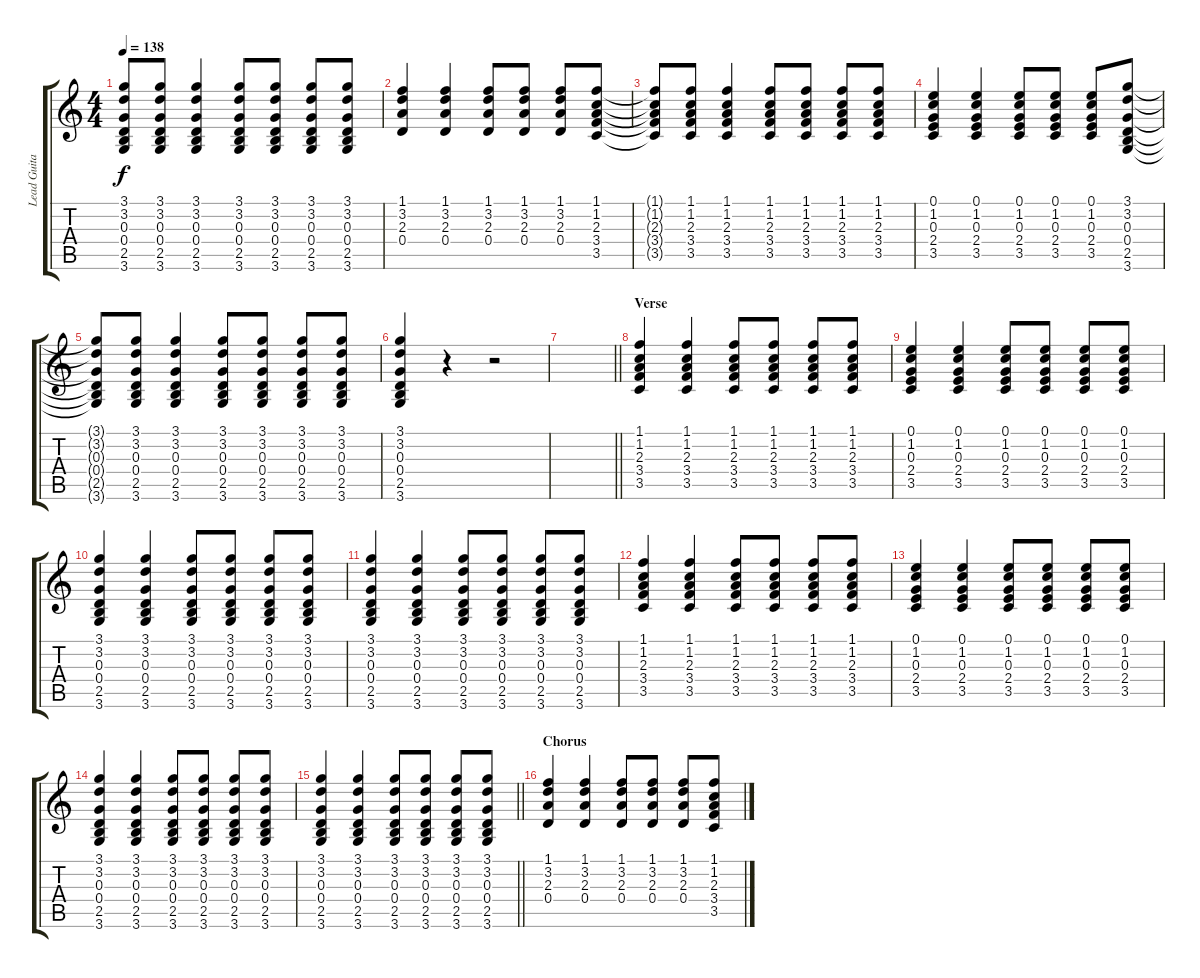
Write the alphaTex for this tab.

\track ("Lead Guitar" "Lead Guita") {instrument acousticguitarsteel}
\staff {score tabs}
\tuning (E4 B3 G3 D3 A2 E2) {hide}
\ts (4 4)
\tempo 138
\clef g2
\ks c
(3.1{t} 3.2{t} 0.3{t} 0.4{t} 2.5{t} 3.6{t}).8{dy f} (3.1 3.2 0.3 0.4 2.5 3.6).8 (3.1 3.2 0.3 0.4 2.5 3.6).4 (3.1 3.2 0.3 0.4 2.5 3.6).8 (3.1 3.2 0.3 0.4 2.5 3.6).8 (3.1 3.2 0.3 0.4 2.5 3.6).8 (3.1 3.2 0.3 0.4 2.5 3.6).8 |
(1.1 3.2 2.3 0.4).4 (1.1 3.2 2.3 0.4).4 (1.1 3.2 2.3 0.4).8 (1.1 3.2 2.3 0.4).8 (1.1 3.2 2.3 0.4).8 (1.1 1.2 2.3 3.4 3.5).8 |
(1.1{t} 1.2{t} 2.3{t} 3.4{t} 3.5{t}).8 (1.1 1.2 2.3 3.4 3.5).8 (1.1 1.2 2.3 3.4 3.5).4 (1.1 1.2 2.3 3.4 3.5).8 (1.1 1.2 2.3 3.4 3.5).8 (1.1 1.2 2.3 3.4 3.5).8 (1.1 1.2 2.3 3.4 3.5).8 |
(0.1 1.2 0.3 2.4 3.5).4 (0.1 1.2 0.3 2.4 3.5).4 (0.1 1.2 0.3 2.4 3.5).8 (0.1 1.2 0.3 2.4 3.5).8 (0.1 1.2 0.3 2.4 3.5).8 (3.1 3.2 0.3 0.4 2.5 3.6).8 |
(3.1{t} 3.2{t} 0.3{t} 0.4{t} 2.5{t} 3.6{t}).8 (3.1 3.2 0.3 0.4 2.5 3.6).8 (3.1 3.2 0.3 0.4 2.5 3.6).4 (3.1 3.2 0.3 0.4 2.5 3.6).8 (3.1 3.2 0.3 0.4 2.5 3.6).8 (3.1 3.2 0.3 0.4 2.5 3.6).8 (3.1 3.2 0.3 0.4 2.5 3.6).8 |
(3.1 3.2 0.3 0.4 2.5 3.6).4 r.4 r.2 |
\barLineRight lightlight
|
\section ("" "Verse")
(1.1 1.2 2.3 3.4 3.5).4 (1.1 1.2 2.3 3.4 3.5).4 (1.1 1.2 2.3 3.4 3.5).8 (1.1 1.2 2.3 3.4 3.5).8 (1.1 1.2 2.3 3.4 3.5).8 (1.1 1.2 2.3 3.4 3.5).8 |
(0.1 1.2 0.3 2.4 3.5).4 (0.1 1.2 0.3 2.4 3.5).4 (0.1 1.2 0.3 2.4 3.5).8 (0.1 1.2 0.3 2.4 3.5).8 (0.1 1.2 0.3 2.4 3.5).8 (0.1 1.2 0.3 2.4 3.5).8 |
(3.1 3.2 0.3 0.4 2.5 3.6).4 (3.1 3.2 0.3 0.4 2.5 3.6).4 (3.1 3.2 0.3 0.4 2.5 3.6).8 (3.1 3.2 0.3 0.4 2.5 3.6).8 (3.1 3.2 0.3 0.4 2.5 3.6).8 (3.1 3.2 0.3 0.4 2.5 3.6).8 |
(3.1 3.2 0.3 0.4 2.5 3.6).4 (3.1 3.2 0.3 0.4 2.5 3.6).4 (3.1 3.2 0.3 0.4 2.5 3.6).8 (3.1 3.2 0.3 0.4 2.5 3.6).8 (3.1 3.2 0.3 0.4 2.5 3.6).8 (3.1 3.2 0.3 0.4 2.5 3.6).8 |
(1.1 1.2 2.3 3.4 3.5).4 (1.1 1.2 2.3 3.4 3.5).4 (1.1 1.2 2.3 3.4 3.5).8 (1.1 1.2 2.3 3.4 3.5).8 (1.1 1.2 2.3 3.4 3.5).8 (1.1 1.2 2.3 3.4 3.5).8 |
(0.1 1.2 0.3 2.4 3.5).4 (0.1 1.2 0.3 2.4 3.5).4 (0.1 1.2 0.3 2.4 3.5).8 (0.1 1.2 0.3 2.4 3.5).8 (0.1 1.2 0.3 2.4 3.5).8 (0.1 1.2 0.3 2.4 3.5).8 |
(3.1 3.2 0.3 0.4 2.5 3.6).4 (3.1 3.2 0.3 0.4 2.5 3.6).4 (3.1 3.2 0.3 0.4 2.5 3.6).8 (3.1 3.2 0.3 0.4 2.5 3.6).8 (3.1 3.2 0.3 0.4 2.5 3.6).8 (3.1 3.2 0.3 0.4 2.5 3.6).8 |
\barLineRight lightlight
(3.1 3.2 0.3 0.4 2.5 3.6).4 (3.1 3.2 0.3 0.4 2.5 3.6).4 (3.1 3.2 0.3 0.4 2.5 3.6).8 (3.1 3.2 0.3 0.4 2.5 3.6).8 (3.1 3.2 0.3 0.4 2.5 3.6).8 (3.1 3.2 0.3 0.4 2.5 3.6).8 |
\section ("" "Chorus")
(1.1 3.2 2.3 0.4).4 (1.1 3.2 2.3 0.4).4 (1.1 3.2 2.3 0.4).8 (1.1 3.2 2.3 0.4).8 (1.1 3.2 2.3 0.4).8 (1.1 1.2 2.3 3.4 3.5).8
